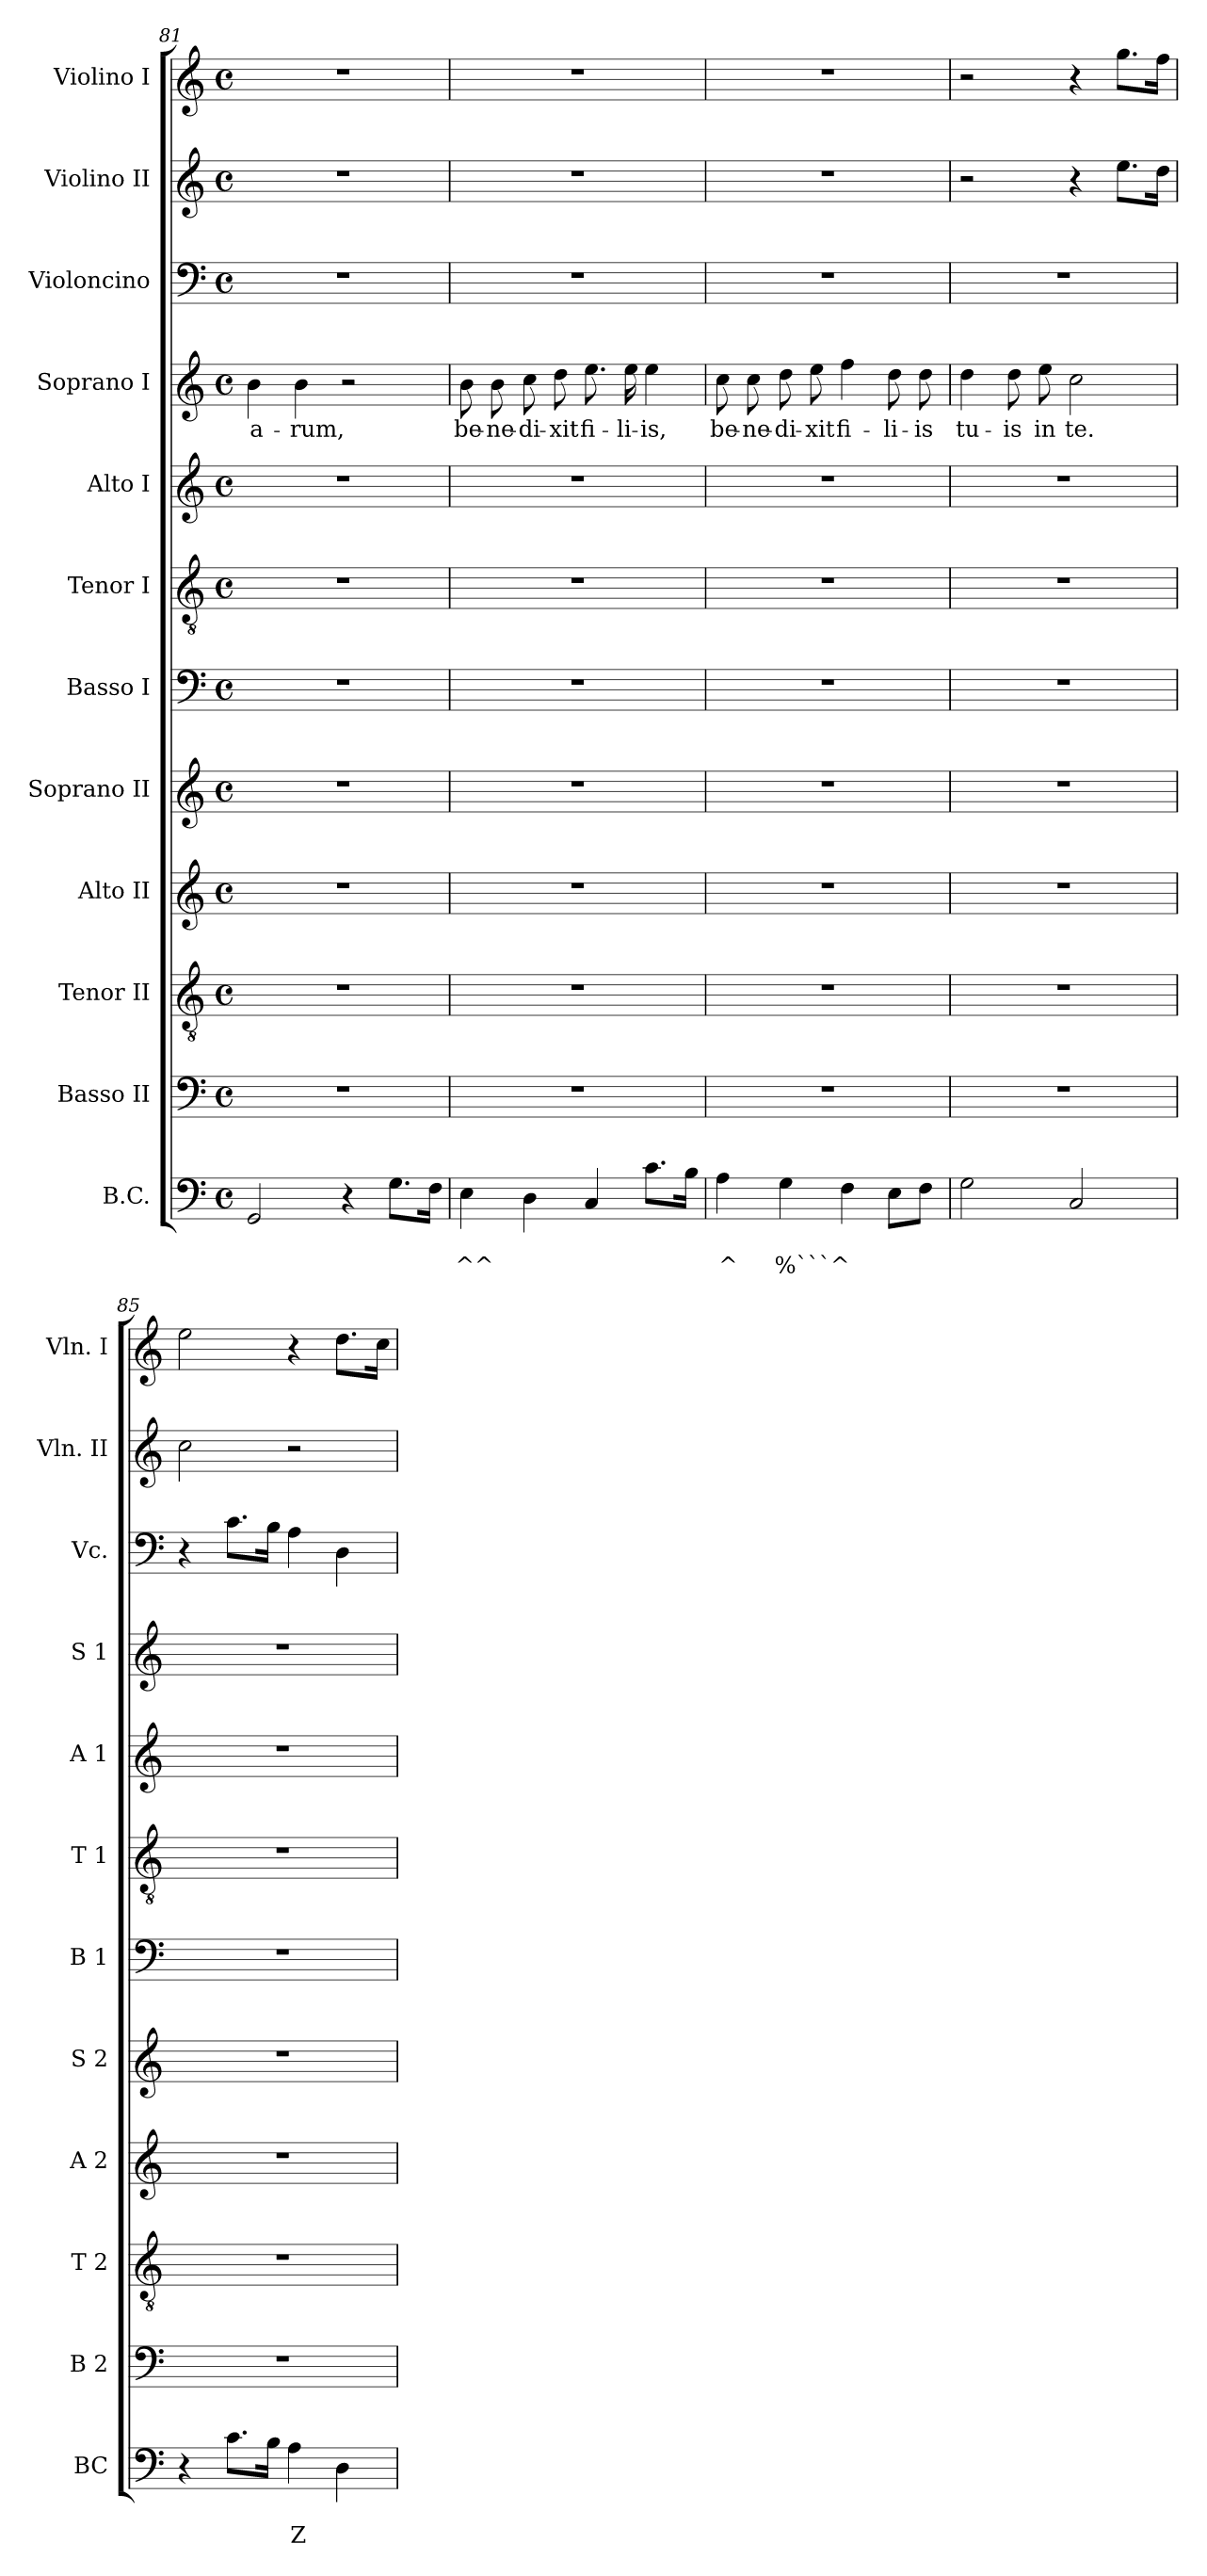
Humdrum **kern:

**kern	**text	**text	**kern	**kern	**kern	**kern	**kern	**kern	**kern	**kern	**text	**kern	**kern	**kern
*part12	*part12	*part12	*part11	*part10	*part9	*part8	*part7	*part6	*part5	*part4	*part4	*part3	*part2	*part1
*staff12	*staff12	*staff12	*staff11	*staff10	*staff9	*staff8	*staff7	*staff6	*staff5	*staff4	*staff4	*staff3	*staff2	*staff1
*I"B.C.	*	*	*I"Basso II	*I"Tenor II	*I"Alto II	*I"Soprano II	*I"Basso I	*I"Tenor I	*I"Alto I	*I"Soprano I	*	*I"Violoncino	*I"Violino II	*I"Violino I
*I'BC	*	*	*I'B 2	*I'T 2	*I'A 2	*I'S 2	*I'B 1	*I'T 1	*I'A 1	*I'S 1	*	*I'Vc.	*I'Vln. II	*I'Vln. I
*clefF4	*	*	*clefF4	*clefGv2	*clefG2	*clefG2	*clefF4	*clefGv2	*clefG2	*clefG2	*	*clefF4	*clefG2	*clefG2
*k[]	*	*	*k[]	*k[]	*k[]	*k[]	*k[]	*k[]	*k[]	*k[]	*	*k[]	*k[]	*k[]
*C:	*	*	*C:	*C:	*C:	*C:	*C:	*C:	*C:	*C:	*	*C:	*C:	*C:
*M4/4	*	*	*M4/4	*M4/4	*M4/4	*M4/4	*M4/4	*M4/4	*M4/4	*M4/4	*	*M4/4	*M4/4	*M4/4
*met(c)	*	*	*met(c)	*met(c)	*met(c)	*met(c)	*met(c)	*met(c)	*met(c)	*met(c)	*	*met(c)	*met(c)	*met(c)
=81	=81	=81	=81	=81	=81	=81	=81	=81	=81	=81	=81	=81	=81	=81
!	!	!	!	!	!	!	!	!	!	!	!LO:LY:b	!	!	!
2GG/	.	.	1r	1r	1r	1r	1r	1r	1r	4b\	-a-	1r	1r	1r
!	!	!	!	!	!	!	!	!	!	!	!LO:LY:b	!	!	!
.	.	.	.	.	.	.	.	.	.	4b\	-rum,	.	.	.
4r	.	.	.	.	.	.	.	.	.	2r	.	.	.	.
8.G\L	.	.	.	.	.	.	.	.	.	.	.	.	.	.
16F\Jk	.	.	.	.	.	.	.	.	.	.	.	.	.	.
!!LO:PB:g=z
=82	=82	=82	=82	=82	=82	=82	=82	=82	=82	=82	=82	=82	=82	=82
!	!	!LO:LY:b	!	!	!	!	!	!	!	!	!LO:LY:b	!	!	!
4E\	.	^^	1r	1r	1r	1r	1r	1r	1r	8b\	be-	1r	1r	1r
!	!	!	!	!	!	!	!	!	!	!	!LO:LY:b	!	!	!
.	.	.	.	.	.	.	.	.	.	8b\	-ne-	.	.	.
!	!	!	!	!	!	!	!	!	!	!	!LO:LY:b	!	!	!
4D\	.	.	.	.	.	.	.	.	.	8cc\	-di-	.	.	.
!	!	!	!	!	!	!	!	!	!	!	!LO:LY:b	!	!	!
.	.	.	.	.	.	.	.	.	.	8dd\	-xit	.	.	.
!	!	!	!	!	!	!	!	!	!	!	!LO:LY:b	!	!	!
4C/	.	.	.	.	.	.	.	.	.	8.ee\	fi-	.	.	.
!	!	!	!	!	!	!	!	!	!	!	!LO:LY:b	!	!	!
.	.	.	.	.	.	.	.	.	.	16ee\	-li-	.	.	.
!	!	!	!	!	!	!	!	!	!	!	!LO:LY:b	!	!	!
8.c\L	.	.	.	.	.	.	.	.	.	4ee\	-is,	.	.	.
16B\Jk	.	.	.	.	.	.	.	.	.	.	.	.	.	.
=83	=83	=83	=83	=83	=83	=83	=83	=83	=83	=83	=83	=83	=83	=83
!	!	!LO:LY:b	!	!	!	!	!	!	!	!	!LO:LY:b	!	!	!
4A\	.	^	1r	1r	1r	1r	1r	1r	1r	8cc\	be-	1r	1r	1r
!	!	!	!	!	!	!	!	!	!	!	!LO:LY:b	!	!	!
.	.	.	.	.	.	.	.	.	.	8cc\	-ne-	.	.	.
!	!	!LO:LY:b	!	!	!	!	!	!	!	!	!LO:LY:b	!	!	!
4G\	.	%```^	.	.	.	.	.	.	.	8dd\	-di-	.	.	.
!	!	!	!	!	!	!	!	!	!	!	!LO:LY:b	!	!	!
.	.	.	.	.	.	.	.	.	.	8ee\	-xit	.	.	.
!	!	!	!	!	!	!	!	!	!	!	!LO:LY:b	!	!	!
4F\	.	.	.	.	.	.	.	.	.	4ff\	fi-	.	.	.
!	!	!	!	!	!	!	!	!	!	!	!LO:LY:b	!	!	!
8E\L	.	.	.	.	.	.	.	.	.	8dd\	-li-	.	.	.
!	!	!	!	!	!	!	!	!	!	!	!LO:LY:b	!	!	!
8F\J	.	.	.	.	.	.	.	.	.	8dd\	-is	.	.	.
=84	=84	=84	=84	=84	=84	=84	=84	=84	=84	=84	=84	=84	=84	=84
*^	*	*	*	*	*	*	*	*	*	*	*	*	*	*
!	!	!	!	!	!	!	!	!	!	!	!	!LO:LY:b	!	!	!
2G\	4ryy	.	.	1r	1r	1r	1r	1r	1r	1r	4dd\	tu-	1r	2r	2r
!	!	!	!	!	!	!	!	!	!	!	!	!LO:LY:b	!	!	!
.	8ryy	.	.	.	.	.	.	.	.	.	8dd\	-is	.	.	.
!	!	!	!	!	!	!	!	!	!	!	!	!LO:LY:b	!	!	!
.	8ryy	.	.	.	.	.	.	.	.	.	8ee\	in	.	.	.
!	!	!	!	!	!	!	!	!	!	!	!	!LO:LY:b	!	!	!
2C/	2ryy	.	.	.	.	.	.	.	.	.	2cc\	te.	.	4r	4r
.	.	.	.	.	.	.	.	.	.	.	.	.	.	8.ee\L	8.gg\L
.	.	.	.	.	.	.	.	.	.	.	.	.	.	16dd\Jk	16ff\Jk
*v	*v	*	*	*	*	*	*	*	*	*	*	*	*	*	*
!!LO:PB:g=z
=85	=85	=85	=85	=85	=85	=85	=85	=85	=85	=85	=85	=85	=85	=85
4r	.	.	1r	1r	1r	1r	1r	1r	1r	1r	.	4r	2cc\	2ee\
8.c\L	.	.	.	.	.	.	.	.	.	.	.	8.c\L	.	.
16B\Jk	.	.	.	.	.	.	.	.	.	.	.	16B\Jk	.	.
!	!	!LO:LY:b	!	!	!	!	!	!	!	!	!	!	!	!
4A\	.	Z	.	.	.	.	.	.	.	.	.	4A\	2r	4r
4D\	.	.	.	.	.	.	.	.	.	.	.	4D\	.	8.dd\L
.	.	.	.	.	.	.	.	.	.	.	.	.	.	16cc\Jk
=	=	=	=	=	=	=	=	=	=	=	=	=	=	=
*-	*-	*-	*-	*-	*-	*-	*-	*-	*-	*-	*-	*-	*-	*-
